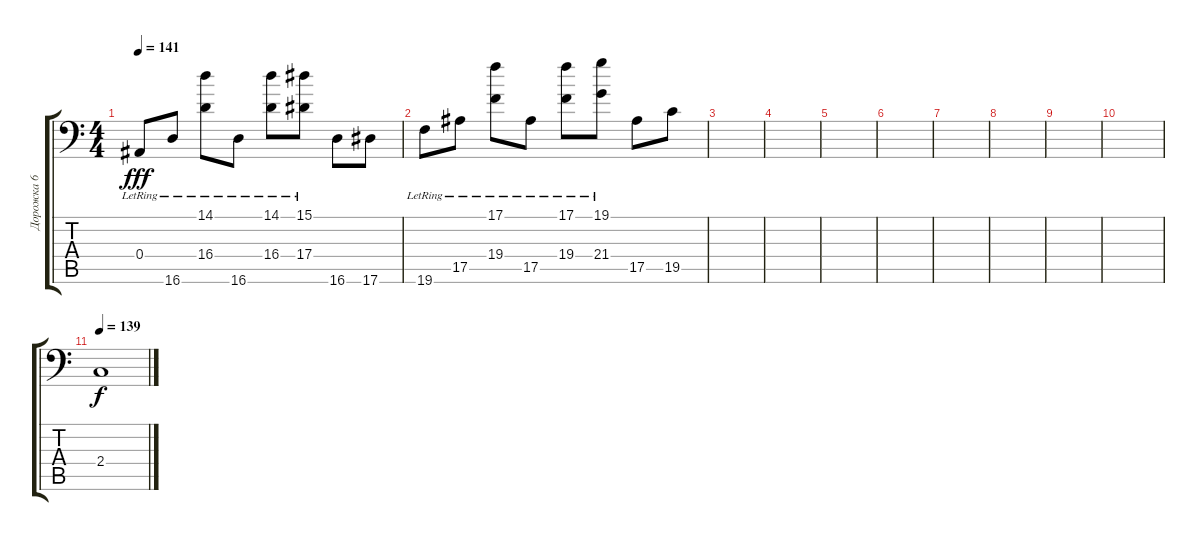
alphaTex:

\track ("Дорожка 6" "Дорожка 6") {solo instrument brightacousticpiano}
\staff {score tabs}
\tuning (C4 G3 Eb3 Bb2 F2 Bb1) {hide}
\ts (4 4)
\tempo 141
\clef f4
\ks c
0.4{lr}.8{dy fff} 16.6{lr}.8 (14.1 16.4{lr}).8 16.6{lr}.8 (14.1 16.4{lr}).8 (15.1 17.4{lr}).8 16.6.8 17.6.8 |
19.6{lr}.8 17.5{lr}.8 (17.1 19.4{lr}).8 17.5{lr}.8 (17.1 19.4{lr}).8 (19.1 21.4{lr}).8 17.5.8 19.5.8 |
|
|
|
|
|
|
|
|
\tempo 139
2.4.1{dy f}
